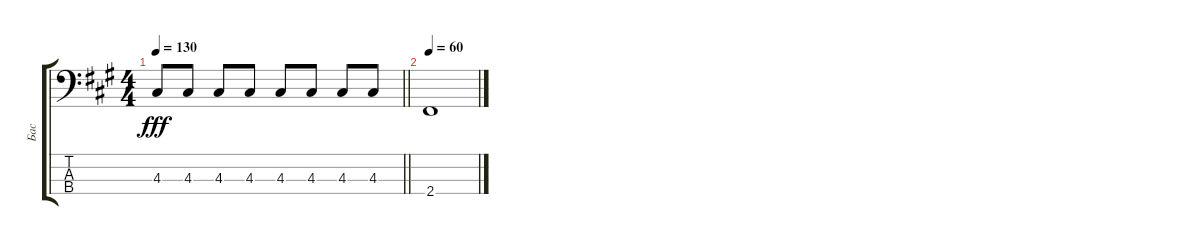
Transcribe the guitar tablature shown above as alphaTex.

\track ("Бас" "Бас") {solo instrument electricbassfinger}
\staff {score tabs}
\tuning (G2 D2 A1 E1) {hide}
\ts (4 4)
\tempo 130
\clef f4
\barLineRight lightlight
\ks f#minor
4.3.8{dy fff} 4.3.8 4.3.8 4.3.8 4.3.8 4.3.8 4.3.8 4.3.8 |
\tempo 60
2.4.1
